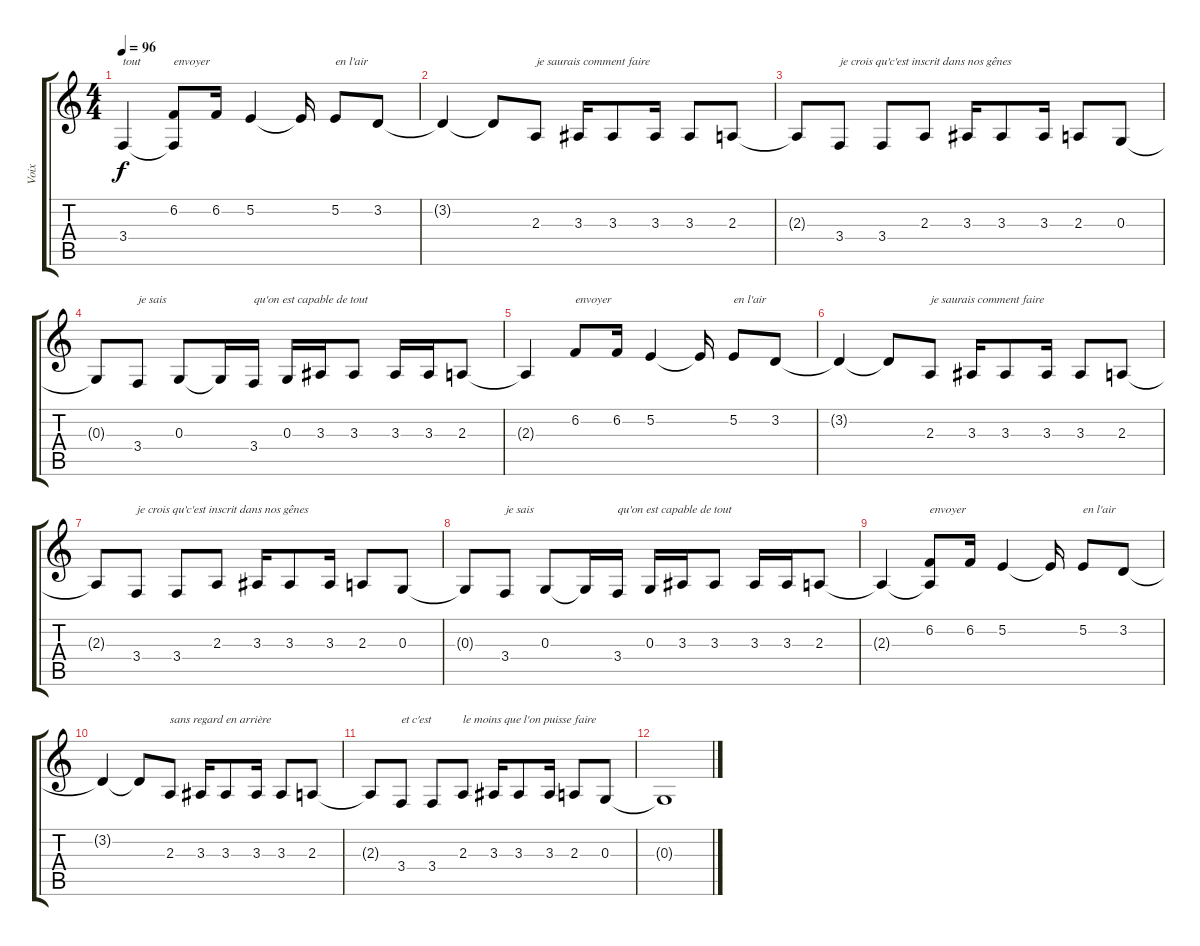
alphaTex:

\track ("Voix" "Voix") {instrument flute}
\staff {score tabs}
\tuning (E4 B3 G3 D3 A2 E2) {hide}
\ts (4 4)
\tempo 96
\clef g2
\ks c
3.4.4{txt "tout" dy f} (6.2 3.4{t}).8{txt "envoyer"} 6.2.16 5.2.4 5.2{t}.16 5.2.8{txt "en l'air"} 3.2.8 |
3.2{t}.4 3.2{t}.8 2.3.8{txt "je saurais comment faire"} 3.3.16 3.3.8 3.3.16 3.3.8 2.3.8 |
2.3{t}.8 3.4.8{txt "je crois qu'c'est inscrit dans nos gênes"} 3.4.8 2.3.8 3.3.16 3.3.8 3.3.16 2.3.8 0.3.8 |
0.3{t}.8 3.4.8{txt "je sais"} 0.3.8 0.3{t}.16 3.4.16{txt "qu'on est capable de tout"} 0.3.16 3.3.16 3.3.8 3.3.16 3.3.16 2.3.8 |
2.3{t}.4 6.2.8{txt "envoyer"} 6.2.16 5.2.4 5.2{t}.16 5.2.8{txt "en l'air"} 3.2.8 |
3.2{t}.4 3.2{t}.8 2.3.8{txt "je saurais comment faire"} 3.3.16 3.3.8 3.3.16 3.3.8 2.3.8 |
2.3{t}.8 3.4.8{txt "je crois qu'c'est inscrit dans nos gênes"} 3.4.8 2.3.8 3.3.16 3.3.8 3.3.16 2.3.8 0.3.8 |
0.3{t}.8 3.4.8{txt "je sais"} 0.3.8 0.3{t}.16 3.4.16{txt "qu'on est capable de tout"} 0.3.16 3.3.16 3.3.8 3.3.16 3.3.16 2.3.8 |
2.3{t}.4 (6.2 2.3{t}).8{txt "envoyer"} 6.2.16 5.2.4 5.2{t}.16 5.2.8{txt "en l'air"} 3.2.8 |
3.2{t}.4 3.2{t}.8 2.3.8{txt "sans regard en arrière"} 3.3.16 3.3.8 3.3.16 3.3.8 2.3.8 |
2.3{t}.8 3.4.8{txt "et c'est"} 3.4.8 2.3.8{txt "le moins que l'on puisse faire"} 3.3.16 3.3.8 3.3.16 2.3.8 0.3.8 |
0.3{t}.1
